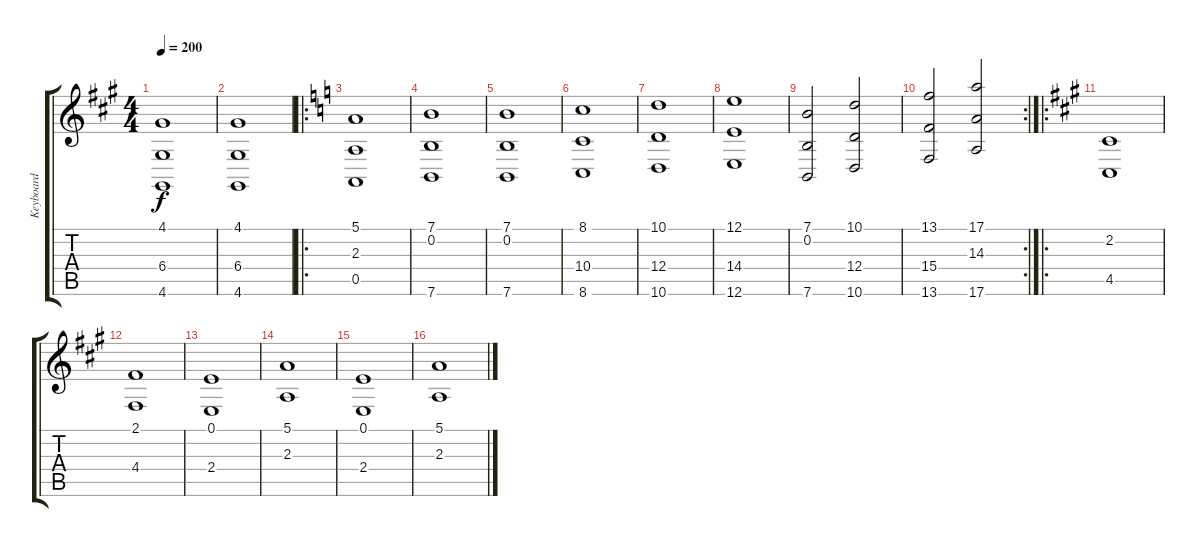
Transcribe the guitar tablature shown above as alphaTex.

\track ("Keyboard" "Keyboard") {instrument lead2sawtooth}
\staff {score tabs}
\tuning (E4 B3 G3 D3 A2 E2) {hide}
\ts (4 4)
\tempo 200
\clef g2
\ks a
(4.1 6.4 4.6).1{dy f} |
(4.1 6.4 4.6).1 |
\ro
\ks c
(5.1 2.3 0.5).1 |
(7.1 0.2 7.6).1 |
(7.1 0.2 7.6).1 |
(8.1 10.4 8.6).1 |
(10.1 12.4 10.6).1 |
(12.1 14.4 12.6).1 |
(7.1 0.2 7.6).2 (10.1 12.4 10.6).2 |
\rc 2
(13.1 15.4 13.6).2 (17.1 14.3 17.6).2 |
\ro
\ks a
(2.2 4.5).1 |
(2.1 4.4).1 |
(0.1 2.4).1 |
(5.1 2.3).1 |
(0.1 2.4).1 |
(5.1 2.3).1
